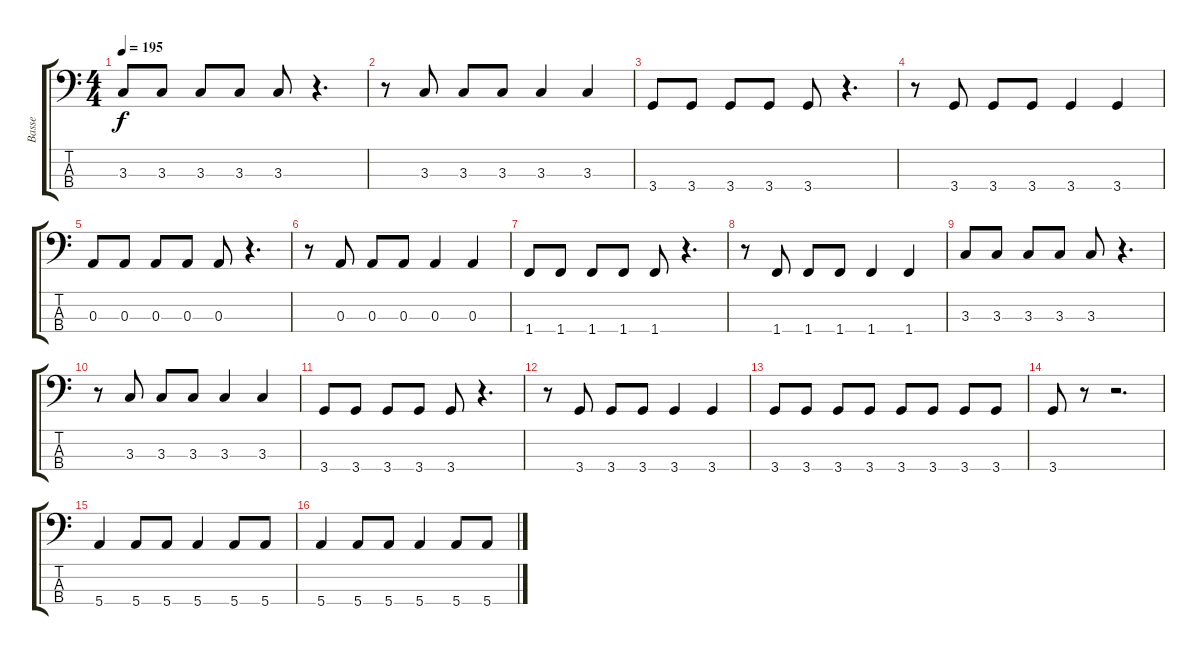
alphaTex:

\track ("Basse" "Basse") {instrument electricbasspick}
\staff {score tabs}
\tuning (G2 D2 A1 E1) {hide}
\ts (4 4)
\tempo 195
\clef f4
\ks c
3.3.8{dy f} 3.3.8 3.3.8 3.3.8 3.3.8 r.4{d} |
r.8 3.3.8 3.3.8 3.3.8 3.3.4 3.3.4 |
3.4.8 3.4.8 3.4.8 3.4.8 3.4.8 r.4{d} |
r.8 3.4.8 3.4.8 3.4.8 3.4.4 3.4.4 |
0.3.8 0.3.8 0.3.8 0.3.8 0.3.8 r.4{d} |
r.8 0.3.8 0.3.8 0.3.8 0.3.4 0.3.4 |
1.4.8 1.4.8 1.4.8 1.4.8 1.4.8 r.4{d} |
r.8 1.4.8 1.4.8 1.4.8 1.4.4 1.4.4 |
3.3.8 3.3.8 3.3.8 3.3.8 3.3.8 r.4{d} |
r.8 3.3.8 3.3.8 3.3.8 3.3.4 3.3.4 |
3.4.8 3.4.8 3.4.8 3.4.8 3.4.8 r.4{d} |
r.8 3.4.8 3.4.8 3.4.8 3.4.4 3.4.4 |
3.4.8 3.4.8 3.4.8 3.4.8 3.4.8 3.4.8 3.4.8 3.4.8 |
3.4.8 r.8 r.2{d} |
5.4.4 5.4.8 5.4.8 5.4.4 5.4.8 5.4.8 |
5.4.4 5.4.8 5.4.8 5.4.4 5.4.8 5.4.8
